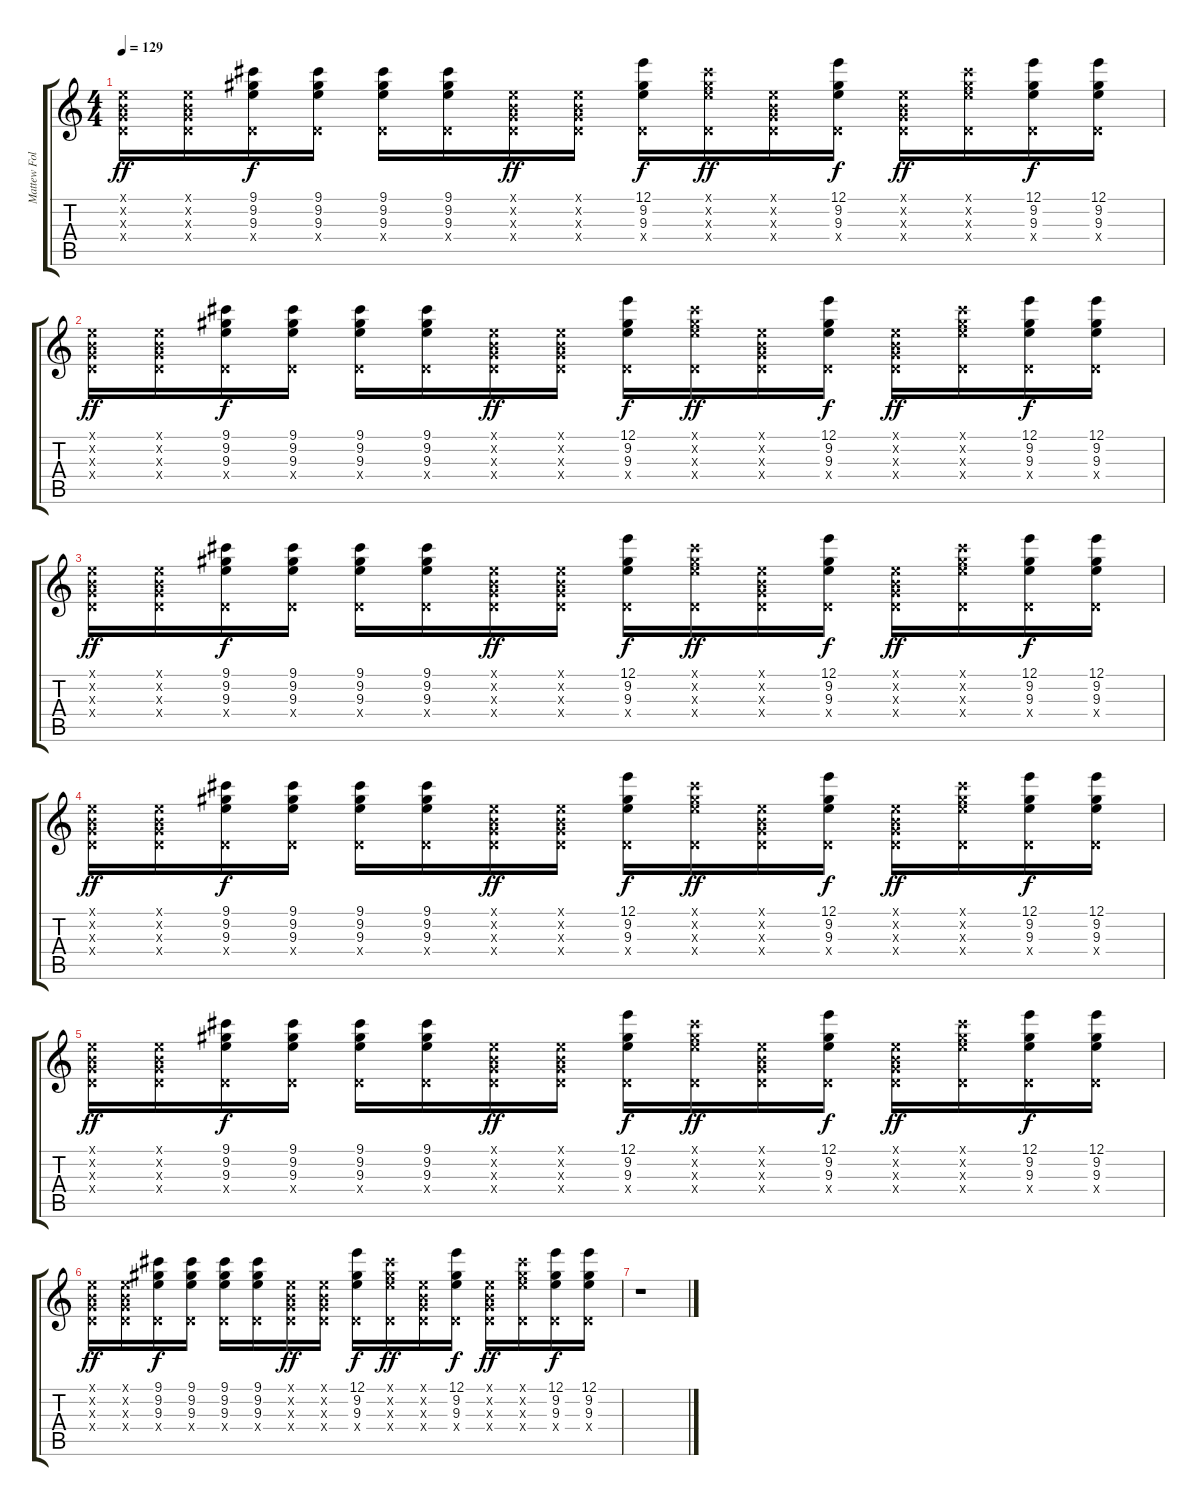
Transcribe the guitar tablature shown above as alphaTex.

\track ("Mattew Followill" "Mattew Fol") {instrument overdrivenguitar}
\staff {score tabs}
\tuning (E4 B3 G3 D3 A2 E2) {hide}
\ts (4 4)
\tempo 129
\clef g2
\ks c
(0.1{x} 0.2{x} 0.3{x} 0.4{x}).16{dy ff} (0.1{x} 0.2{x} 0.3{x} 0.4{x}).16 (9.1 9.2 9.3 0.4{x}).16{dy f} (9.1 9.2 9.3 0.4{x}).16 (9.1 9.2 9.3 0.4{x}).16 (9.1 9.2 9.3 0.4{x}).16 (0.1{x} 0.2{x} 0.3{x} 0.4{x}).16{dy ff} (0.1{x} 0.2{x} 0.3{x} 0.4{x}).16 (12.1 9.2 9.3 0.4{x}).16{dy f} (9.1{x} 9.2{x} 9.3{x} 0.4{x}).16{dy ff} (0.1{x} 0.2{x} 0.3{x} 0.4{x}).16 (12.1 9.2 9.3 0.4{x}).16{dy f} (0.1{x} 0.2{x} 0.3{x} 0.4{x}).16{dy ff} (9.1{x} 9.2{x} 9.3{x} 0.4{x}).16 (12.1 9.2 9.3 0.4{x}).16{dy f} (12.1 9.2 9.3 0.4{x}).16 |
(0.1{x} 0.2{x} 0.3{x} 0.4{x}).16{dy ff} (0.1{x} 0.2{x} 0.3{x} 0.4{x}).16 (9.1 9.2 9.3 0.4{x}).16{dy f} (9.1 9.2 9.3 0.4{x}).16 (9.1 9.2 9.3 0.4{x}).16 (9.1 9.2 9.3 0.4{x}).16 (0.1{x} 0.2{x} 0.3{x} 0.4{x}).16{dy ff} (0.1{x} 0.2{x} 0.3{x} 0.4{x}).16 (12.1 9.2 9.3 0.4{x}).16{dy f} (9.1{x} 9.2{x} 9.3{x} 0.4{x}).16{dy ff} (0.1{x} 0.2{x} 0.3{x} 0.4{x}).16 (12.1 9.2 9.3 0.4{x}).16{dy f} (0.1{x} 0.2{x} 0.3{x} 0.4{x}).16{dy ff} (9.1{x} 9.2{x} 9.3{x} 0.4{x}).16 (12.1 9.2 9.3 0.4{x}).16{dy f} (12.1 9.2 9.3 0.4{x}).16 |
(0.1{x} 0.2{x} 0.3{x} 0.4{x}).16{dy ff} (0.1{x} 0.2{x} 0.3{x} 0.4{x}).16 (9.1 9.2 9.3 0.4{x}).16{dy f} (9.1 9.2 9.3 0.4{x}).16 (9.1 9.2 9.3 0.4{x}).16 (9.1 9.2 9.3 0.4{x}).16 (0.1{x} 0.2{x} 0.3{x} 0.4{x}).16{dy ff} (0.1{x} 0.2{x} 0.3{x} 0.4{x}).16 (12.1 9.2 9.3 0.4{x}).16{dy f} (9.1{x} 9.2{x} 9.3{x} 0.4{x}).16{dy ff} (0.1{x} 0.2{x} 0.3{x} 0.4{x}).16 (12.1 9.2 9.3 0.4{x}).16{dy f} (0.1{x} 0.2{x} 0.3{x} 0.4{x}).16{dy ff} (9.1{x} 9.2{x} 9.3{x} 0.4{x}).16 (12.1 9.2 9.3 0.4{x}).16{dy f} (12.1 9.2 9.3 0.4{x}).16 |
(0.1{x} 0.2{x} 0.3{x} 0.4{x}).16{dy ff} (0.1{x} 0.2{x} 0.3{x} 0.4{x}).16 (9.1 9.2 9.3 0.4{x}).16{dy f} (9.1 9.2 9.3 0.4{x}).16 (9.1 9.2 9.3 0.4{x}).16 (9.1 9.2 9.3 0.4{x}).16 (0.1{x} 0.2{x} 0.3{x} 0.4{x}).16{dy ff} (0.1{x} 0.2{x} 0.3{x} 0.4{x}).16 (12.1 9.2 9.3 0.4{x}).16{dy f} (9.1{x} 9.2{x} 9.3{x} 0.4{x}).16{dy ff} (0.1{x} 0.2{x} 0.3{x} 0.4{x}).16 (12.1 9.2 9.3 0.4{x}).16{dy f} (0.1{x} 0.2{x} 0.3{x} 0.4{x}).16{dy ff} (9.1{x} 9.2{x} 9.3{x} 0.4{x}).16 (12.1 9.2 9.3 0.4{x}).16{dy f} (12.1 9.2 9.3 0.4{x}).16 |
(0.1{x} 0.2{x} 0.3{x} 0.4{x}).16{dy ff} (0.1{x} 0.2{x} 0.3{x} 0.4{x}).16 (9.1 9.2 9.3 0.4{x}).16{dy f} (9.1 9.2 9.3 0.4{x}).16 (9.1 9.2 9.3 0.4{x}).16 (9.1 9.2 9.3 0.4{x}).16 (0.1{x} 0.2{x} 0.3{x} 0.4{x}).16{dy ff} (0.1{x} 0.2{x} 0.3{x} 0.4{x}).16 (12.1 9.2 9.3 0.4{x}).16{dy f} (9.1{x} 9.2{x} 9.3{x} 0.4{x}).16{dy ff} (0.1{x} 0.2{x} 0.3{x} 0.4{x}).16 (12.1 9.2 9.3 0.4{x}).16{dy f} (0.1{x} 0.2{x} 0.3{x} 0.4{x}).16{dy ff} (9.1{x} 9.2{x} 9.3{x} 0.4{x}).16 (12.1 9.2 9.3 0.4{x}).16{dy f} (12.1 9.2 9.3 0.4{x}).16 |
(0.1{x} 0.2{x} 0.3{x} 0.4{x}).16{dy ff} (0.1{x} 0.2{x} 0.3{x} 0.4{x}).16 (9.1 9.2 9.3 0.4{x}).16{dy f} (9.1 9.2 9.3 0.4{x}).16 (9.1 9.2 9.3 0.4{x}).16 (9.1 9.2 9.3 0.4{x}).16 (0.1{x} 0.2{x} 0.3{x} 0.4{x}).16{dy ff} (0.1{x} 0.2{x} 0.3{x} 0.4{x}).16 (12.1 9.2 9.3 0.4{x}).16{dy f} (9.1{x} 9.2{x} 9.3{x} 0.4{x}).16{dy ff} (0.1{x} 0.2{x} 0.3{x} 0.4{x}).16 (12.1 9.2 9.3 0.4{x}).16{dy f} (0.1{x} 0.2{x} 0.3{x} 0.4{x}).16{dy ff} (9.1{x} 9.2{x} 9.3{x} 0.4{x}).16 (12.1 9.2 9.3 0.4{x}).16{dy f} (12.1 9.2 9.3 0.4{x}).16 |
r.1
